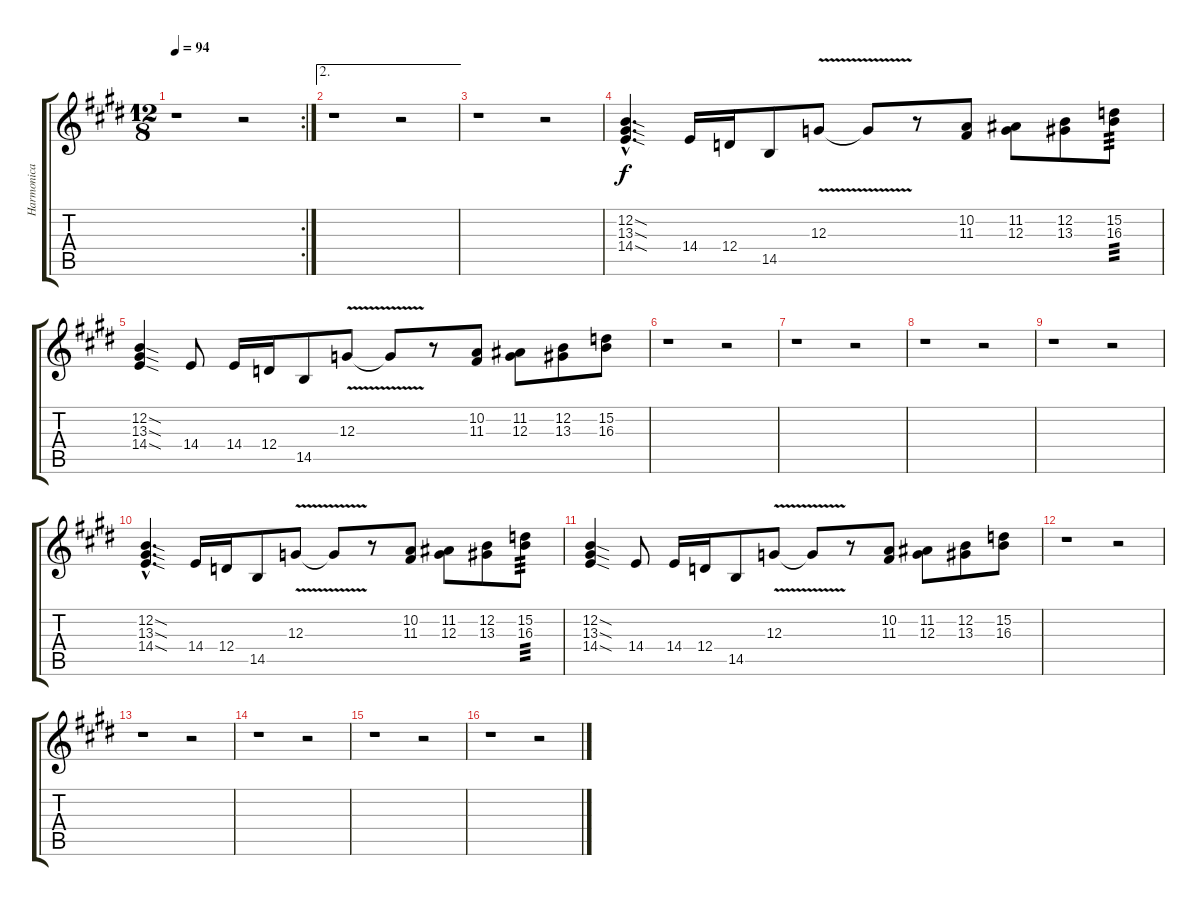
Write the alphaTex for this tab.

\track ("Harmonica" "Harmonica") {instrument harmonica}
\staff {score tabs}
\tuning (E4 B3 G3 D3 A2 E2) {hide}
\rc 2
\ts (12 8)
\tempo 94
\clef g2
\ks e
r.1{dy f} r.2 |
\ae 2
r.1 r.2 |
r.1 r.2 |
(12.2{sod hac} 13.3{sod hac} 14.4{sod hac}).4{d} 14.4.16 12.4.16 14.5.8 12.3{v}.8 12.3{t}.8 r.8 (10.2 11.3).8 (11.2 12.3).8 (12.2 13.3).8 (15.2 16.3).8{tp 3} |
(12.2{sod} 13.3{sod} 14.4{sod}).4 14.4.8 14.4.16 12.4.16 14.5.8 12.3{v}.8 12.3{t}.8 r.8 (10.2 11.3).8 (11.2 12.3).8 (12.2 13.3).8 (15.2 16.3).8 |
r.1 r.2 |
r.1 r.2 |
r.1 r.2 |
r.1 r.2 |
(12.2{sod hac} 13.3{sod hac} 14.4{sod hac}).4{d} 14.4.16 12.4.16 14.5.8 12.3{v}.8 12.3{t}.8 r.8 (10.2 11.3).8 (11.2 12.3).8 (12.2 13.3).8 (15.2 16.3).8{tp 3} |
(12.2{sod} 13.3{sod} 14.4{sod}).4 14.4.8 14.4.16 12.4.16 14.5.8 12.3{v}.8 12.3{t}.8 r.8 (10.2 11.3).8 (11.2 12.3).8 (12.2 13.3).8 (15.2 16.3).8 |
r.1 r.2 |
r.1 r.2 |
r.1 r.2 |
r.1 r.2 |
r.1 r.2
